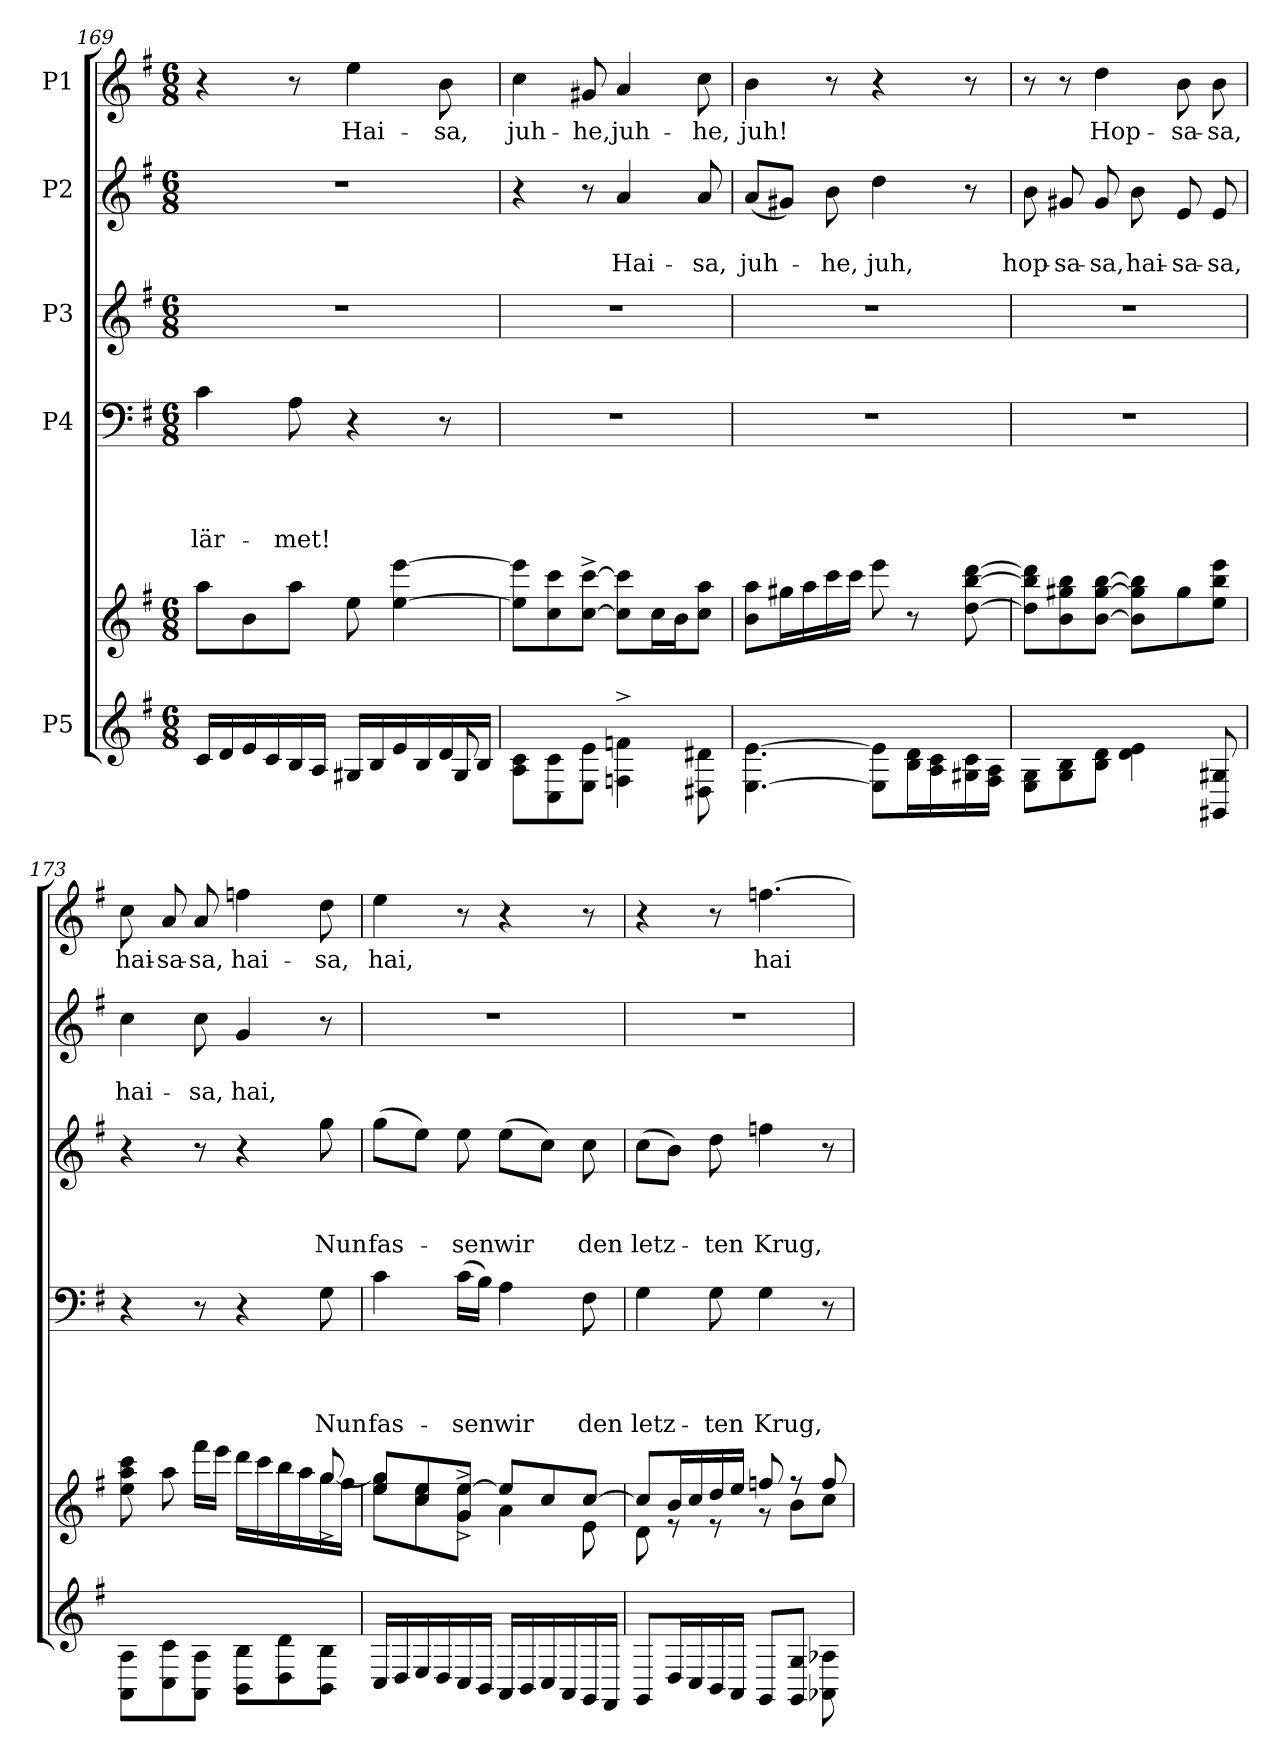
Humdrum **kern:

**kern	**kern	**kern	**text	**text	**text	**text	**kern	**text	**text	**text	**kern	**text	**text	**kern	**text
*part5	*part5	*part4	*part4	*part4	*part4	*part4	*part3	*part3	*part3	*part3	*part2	*part2	*part2	*part1	*part1
*staff6	*staff5	*staff4	*staff4	*staff4	*staff4	*staff4	*staff3	*staff3	*staff3	*staff3	*staff2	*staff2	*staff2	*staff1	*staff1
*I"P5	*	*I"P4	*	*	*	*	*I"P3	*	*	*	*I"P2	*	*	*I"P1	*
*clefG2	*clefG2	*clefF4	*	*	*	*	*clefG2	*	*	*	*clefG2	*	*	*clefG2	*
*	*	*	*	*	*	*	*ITrd7c12	*	*	*	*	*	*	*	*
*k[f#]	*k[f#]	*k[f#]	*	*	*	*	*k[f#]	*	*	*	*k[f#]	*	*	*k[f#]	*
*G:	*G:	*G:	*	*	*	*	*G:	*	*	*	*G:	*	*	*G:	*
*M6/8	*M6/8	*M6/8	*	*	*	*	*M6/8	*	*	*	*M6/8	*	*	*M6/8	*
=169	=169	=169	=169	=169	=169	=169	=169	=169	=169	=169	=169	=169	=169	=169	=169
*^	*^	*	*	*	*	*	*	*	*	*	*	*	*	*	*
*	*	*	*^	*	*	*	*	*	*	*	*	*	*	*	*	*	*
!	!	!	!	!	!	!	!	!	!LO:LY:b	!LO:N:vis=1	!	!	!	!LO:N:vis=1	!	!	!	!
16c/LL	2ryy	2.ryy	2.ryy	8aa\L	4c\	.	.	.	lär-	2.r	.	.	.	2.r	.	.	4r	.
16d/	.	.	.	.	.	.	.	.	.	.	.	.	.	.	.	.	.	.
16e/	.	.	.	8b\	.	.	.	.	.	.	.	.	.	.	.	.	.	.
16c/	.	.	.	.	.	.	.	.	.	.	.	.	.	.	.	.	.	.
!	!	!	!	!	!	!	!	!	!LO:LY:b	!	!	!	!	!	!	!	!	!
16B/	.	.	.	8aa\J	8A\	.	.	.	-met!	.	.	.	.	.	.	.	8r	.
16A/JJ	.	.	.	.	.	.	.	.	.	.	.	.	.	.	.	.	.	.
!	!	!	!	!	!	!	!	!	!	!	!	!	!	!	!	!	!	!LO:LY:b
16G#X/LL	.	.	.	8ee\	4r	.	.	.	.	.	.	.	.	.	.	.	4ee\	Hai-
16B/	.	.	.	.	.	.	.	.	.	.	.	.	.	.	.	.	.	.
16e/	8ryy	.	.	[<4ee\ [>4eee\	.	.	.	.	.	.	.	.	.	.	.	.	.	.
16B/	.	.	.	.	.	.	.	.	.	.	.	.	.	.	.	.	.	.
!	!	!	!	!	!	!	!	!	!	!	!	!	!	!	!	!	!	!LO:LY:b
16d/	8G#i/	.	.	.	8r	.	.	.	.	.	.	.	.	.	.	.	8b\	-sa,
16B/JJ	.	.	.	.	.	.	.	.	.	.	.	.	.	.	.	.	.	.
=170	=170	=170	=170	=170	=170	=170	=170	=170	=170	=170	=170	=170	=170	=170	=170	=170	=170	=170
!	!	!	!	!	!LO:N:vis=1	!	!	!	!	!LO:N:vis=1	!	!	!	!	!	!	!	!LO:LY:b
8A\ 8c\L	2.ryy	2.ryy	2.ryy	8ee\] 8eee\]L	2.r	.	.	.	.	2.r	.	.	.	4r	.	.	4cc\	juh-
8C\ 8c\	.	.	.	8cc\ 8ccc\	.	.	.	.	.	.	.	.	.	.	.	.	.	.
!	!	!	!	!	!	!	!	!	!	!	!	!	!	!	!	!	!	!LO:LY:b
8E\ 8e\J	.	.	.	[<8cc\^> [>8ccc\^>J	.	.	.	.	.	.	.	.	.	8r	.	.	8g#X/	-he,
!	!	!	!	!	!	!	!	!	!	!	!	!	!	!	!	!LO:LY:b	!	!LO:LY:b
4Fn\^> 4fn\^>	.	.	.	8cc\] 8ccc\]L	.	.	.	.	.	.	.	.	.	4a/	.	Hai-	4a/	juh-
.	.	.	.	16cc\L	.	.	.	.	.	.	.	.	.	.	.	.	.	.
.	.	.	.	16b\J	.	.	.	.	.	.	.	.	.	.	.	.	.	.
!	!	!	!	!	!	!	!	!	!	!	!	!	!	!	!	!LO:LY:b	!	!LO:LY:b
8D#X\ 8d#X\	.	.	.	8cc\ 8aa\J	.	.	.	.	.	.	.	.	.	8a/	.	-sa,	8cc\	-he,
=171	=171	=171	=171	=171	=171	=171	=171	=171	=171	=171	=171	=171	=171	=171	=171	=171	=171	=171
!	!	!	!	!	!LO:N:vis=1	!	!	!	!	!LO:N:vis=1	!	!	!	!	!	!LO:LY:b	!	!LO:LY:b
[<4.E\ [>4.e\	2.ryy	2.ryy	2.ryy	8b\ 8aa\L	2.r	.	.	.	.	2.r	.	.	.	(<8a/L	.	juh-	4b\	juh!
.	.	.	.	16gg#X\L	.	.	.	.	.	.	.	.	.	8g#X/J)	.	.	.	.
.	.	.	.	16aa\	.	.	.	.	.	.	.	.	.	.	.	.	.	.
!	!	!	!	!	!	!	!	!	!	!	!	!	!	!	!	!LO:LY:b	!	!
.	.	.	.	16ccc\	.	.	.	.	.	.	.	.	.	8b\	.	-he,	8r	.
.	.	.	.	16ccc\JJ	.	.	.	.	.	.	.	.	.	.	.	.	.	.
!	!	!	!	!	!	!	!	!	!	!	!	!	!	!	!	!LO:LY:b	!	!
8E\] 8e\]L	.	.	.	8eee\	.	.	.	.	.	.	.	.	.	4dd\	.	juh,	4r	.
16B\ 16d\L	.	.	.	8r	.	.	.	.	.	.	.	.	.	.	.	.	.	.
16A\ 16c\	.	.	.	.	.	.	.	.	.	.	.	.	.	.	.	.	.	.
16G#X\ 16c\	.	.	.	[<8dd\ [>8bb\ [>8ddd\	.	.	.	.	.	.	.	.	.	8r	.	.	8r	.
16F#\ 16A\JJ	.	.	.	.	.	.	.	.	.	.	.	.	.	.	.	.	.	.
!!LO:PB:g=z
=172	=172	=172	=172	=172	=172	=172	=172	=172	=172	=172	=172	=172	=172	=172	=172	=172	=172	=172
!	!	!	!	!	!LO:N:vis=1	!	!	!	!	!LO:N:vis=1	!	!	!	!	!	!LO:LY:b	!	!
8E\ 8G\L	2.ryy	2.ryy	2.ryy	8dd\] 8bb\] 8ddd\]L	2.r	.	.	.	.	2.r	.	.	.	8b\	.	hop-	8r	.
!	!	!	!	!	!	!	!	!	!	!	!	!	!	!	!	!LO:LY:b	!	!
8G\ 8B\	.	.	.	8b\ 8gg#X\ 8bb\	.	.	.	.	.	.	.	.	.	8g#X/	.	-sa-	8r	.
!	!	!	!	!	!	!	!	!	!	!	!	!	!	!	!	!LO:LY:b	!	!LO:LY:b
8B\ 8d\J	.	.	.	[<8b\ [>8gg#\ [>8bb\J	.	.	.	.	.	.	.	.	.	8g#/	.	-sa,	4dd\	Hop-
!	!	!	!	!	!	!	!	!	!	!	!	!	!	!	!	!LO:LY:b	!	!
4d\ 4e\	.	.	.	8b\] 8gg#\] 8bb\]L	.	.	.	.	.	.	.	.	.	8b\	.	hai-	.	.
!	!	!	!	!	!	!	!	!	!	!	!	!	!	!	!	!LO:LY:b	!	!LO:LY:b
.	.	.	.	8gg#\	.	.	.	.	.	.	.	.	.	8e/	.	-sa-	8b\	-sa-
!	!	!	!	!	!	!	!	!	!	!	!	!	!	!	!	!LO:LY:b	!	!LO:LY:b
8GG#X/ 8G#X/	.	.	.	8ee\ 8bb\ 8eee\J	.	.	.	.	.	.	.	.	.	8e/	.	-sa,	8b\	-sa,
=173	=173	=173	=173	=173	=173	=173	=173	=173	=173	=173	=173	=173	=173	=173	=173	=173	=173	=173
!	!	!	!	!	!	!	!	!	!	!	!	!	!	!	!	!LO:LY:b	!	!LO:LY:b
8AA\ 8A\L	2.ryy	2.ryy	2ryy	8ee\ 8aa\ 8ccc\	4r	.	.	.	.	4r	.	.	.	4cc\	.	hai-	8cc\	hai-
!	!	!	!	!	!	!	!	!	!	!	!	!	!	!	!	!	!	!LO:LY:b
8C\ 8c\	.	.	.	8aa\	.	.	.	.	.	.	.	.	.	.	.	.	8a/	-sa-
!	!	!	!	!	!	!	!	!	!	!	!	!	!	!	!	!LO:LY:b	!	!LO:LY:b
8AA\ 8A\J	.	.	.	16fff#\LL	8r	.	.	.	.	8r	.	.	.	8cc\	.	-sa,	8a/	-sa,
.	.	.	.	16eee\JJ	.	.	.	.	.	.	.	.	.	.	.	.	.	.
!	!	!	!	!	!	!	!	!	!	!	!	!	!	!	!	!LO:LY:b	!	!LO:LY:b
8BB\ 8B\L	.	.	.	16ddd\LL	4r	.	.	.	.	4r	.	.	.	4g/	.	hai,	4ffn\	hai-
.	.	.	.	16ccc\	.	.	.	.	.	.	.	.	.	.	.	.	.	.
8D\ 8d\	.	.	8ryy	16bb\	.	.	.	.	.	.	.	.	.	.	.	.	.	.
.	.	.	.	16aa\	.	.	.	.	.	.	.	.	.	.	.	.	.	.
!	!	!	!	!	!	!	!	!	!LO:LY:b	!	!	!	!LO:LY:b	!	!	!	!	!LO:LY:b
8BB\ 8B\J	.	.	[>8gg^>/	16gg\	8G\	.	.	.	Nun	8g\	.	.	Nun	8r	.	.	8dd\	-sa,
.	.	.	.	16ff#\JJ	.	.	.	.	.	.	.	.	.	.	.	.	.	.
=174	=174	=174	=174	=174	=174	=174	=174	=174	=174	=174	=174	=174	=174	=174	=174	=174	=174	=174
!	!	!	!	!	!	!	!	!	!LO:LY:b	!	!	!	!LO:LY:b	!LO:N:vis=1	!	!	!	!LO:LY:b
16C/LL	2.ryy	2.ryy	8ee/ 8gg/]L	8ee\ 8gg\L	4c\	.	.	.	fas-	(>8g\L	.	.	fas-	2.r	.	.	4ee\	hai,
16D/	.	.	.	.	.	.	.	.	.	.	.	.	.	.	.	.	.	.
16E/	.	.	8cc/ 8ee/	8cc\ 8ee\	.	.	.	.	.	8e\J)	.	.	.	.	.	.	.	.
16D/	.	.	.	.	.	.	.	.	.	.	.	.	.	.	.	.	.	.
!	!	!	!	!	!	!	!	!	!LO:LY:b	!	!	!	!LO:LY:b	!	!	!	!	!
16C/	.	.	8g/^> 8ee/^>J	8g\^> [>8ee\^>J	(>16c\LL	.	.	.	-sen	8e\	.	.	-sen	.	.	.	8r	.
16BB/JJ	.	.	.	.	16B\JJ)	.	.	.	.	.	.	.	.	.	.	.	.	.
!	!	!	!	!	!	!	!	!	!LO:LY:b	!	!	!	!LO:LY:b	!	!	!	!	!
16AA/LL	.	.	4a\	8ee/L]	4A\	.	.	.	wir	(>8e\L	.	.	wir	.	.	.	4r	.
16BB/	.	.	.	.	.	.	.	.	.	.	.	.	.	.	.	.	.	.
16C/	.	.	.	8cc/	.	.	.	.	.	8c\J)	.	.	.	.	.	.	.	.
16AA/	.	.	.	.	.	.	.	.	.	.	.	.	.	.	.	.	.	.
!	!	!	!	!	!	!	!	!	!LO:LY:b	!	!	!	!LO:LY:b	!	!	!	!	!
16GG/	.	.	8e\	[>8cc/J	8F#\	.	.	.	den	8c\	.	.	den	.	.	.	8r	.
16FF#/JJ	.	.	.	.	.	.	.	.	.	.	.	.	.	.	.	.	.	.
=175	=175	=175	=175	=175	=175	=175	=175	=175	=175	=175	=175	=175	=175	=175	=175	=175	=175	=175
!	!	!	!	!	!	!	!	!	!LO:LY:b	!	!	!	!LO:LY:b	!	!	!	!	!
8GG/L	2.ryy	2.ryy	8d\	8cc/L]	4G\	.	.	.	letz-	(>8c\L	.	.	letz-	2.r	.	.	4r	.
16D/L	.	.	8re	16b/L	.	.	.	.	.	8B\J)	.	.	.	.	.	.	.	.
16C/	.	.	.	16cc/	.	.	.	.	.	.	.	.	.	.	.	.	.	.
!	!	!	!	!	!	!	!	!	!LO:LY:b	!	!	!	!LO:LY:b	!	!	!	!	!
16BB/	.	.	8re	16dd/	8G\	.	.	.	-ten	8d\	.	.	-ten	.	.	.	8r	.
16AA/JJ	.	.	.	16ee/JJ	.	.	.	.	.	.	.	.	.	.	.	.	.	.
!	!	!	!	!	!	!	!	!	!LO:LY:b	!	!	!	!LO:LY:b	!	!	!	!	!LO:LY:b
8GG/L	.	.	8rg	8ffn/	4G\	.	.	.	Krug,	4fn\	.	.	Krug,	.	.	.	[>4.ffn\	hai-
8GG/ 8G/J	.	.	8b\L	8rff	.	.	.	.	.	.	.	.	.	.	.	.	.	.
8AA-X\ 8A-X\	.	.	8cc\J	8ff/	8r	.	.	.	.	8r	.	.	.	.	.	.	.	.
*v	*v	*	*	*	*	*	*	*	*	*	*	*	*	*	*	*	*	*
*	*v	*v	*v	*	*	*	*	*	*	*	*	*	*	*	*	*	*
=	=	=	=	=	=	=	=	=	=	=	=	=	=	=	=
*-	*-	*-	*-	*-	*-	*-	*-	*-	*-	*-	*-	*-	*-	*-	*-
